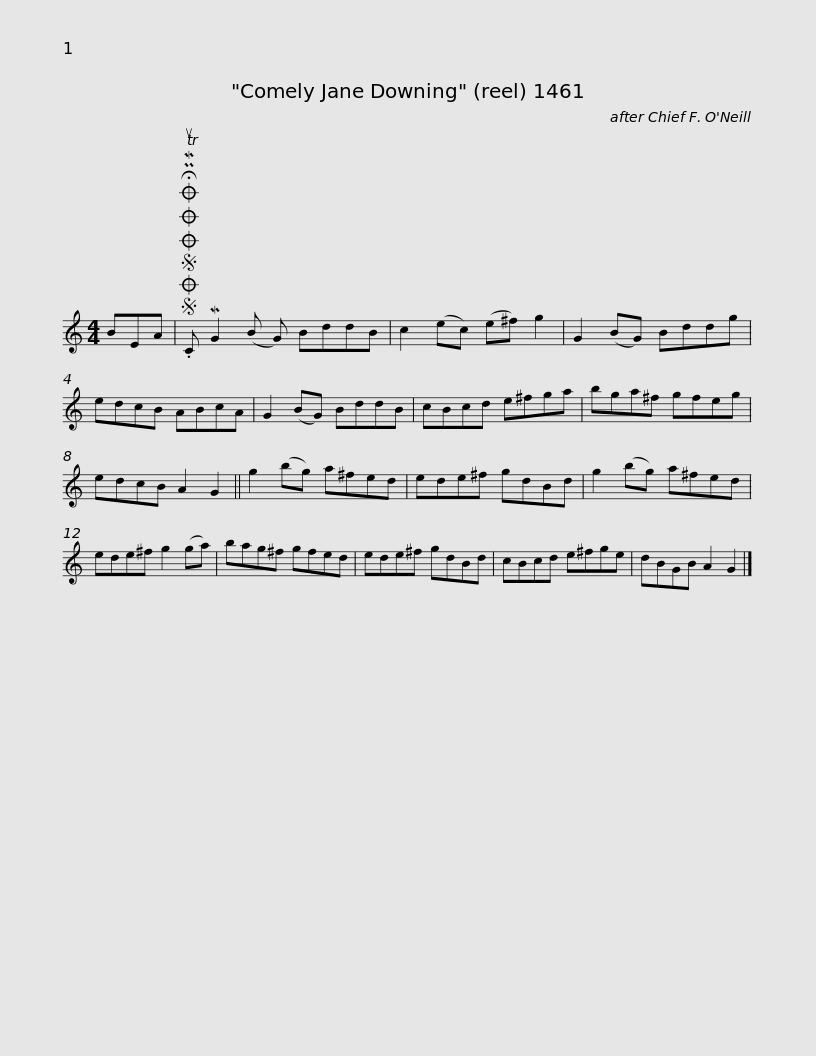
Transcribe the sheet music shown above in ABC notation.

X:1
L:1/8
M:4/4
I:linebreak $
K:C
V:1 treble
V:1
 BEA |SOSOOO .!fermata!PMTuC MG2 (B G) BddB | c2 (ec) (e^f) g2 | G2 (BG) Bddg | edcB ABcA | %5
 G2 (BG) BddB |$ cBcd e^fga | bga^f gfeg | edcB A2 G2 || g2 (bg) a^fed | %10
 ede^f gdBd | g2 (bg) a^fed |$ ede^f g2 (ga) | bag^f gfed | ede^f gdBd | %15
 cBcd e^fge | dBGB A2 G2 |] %17
